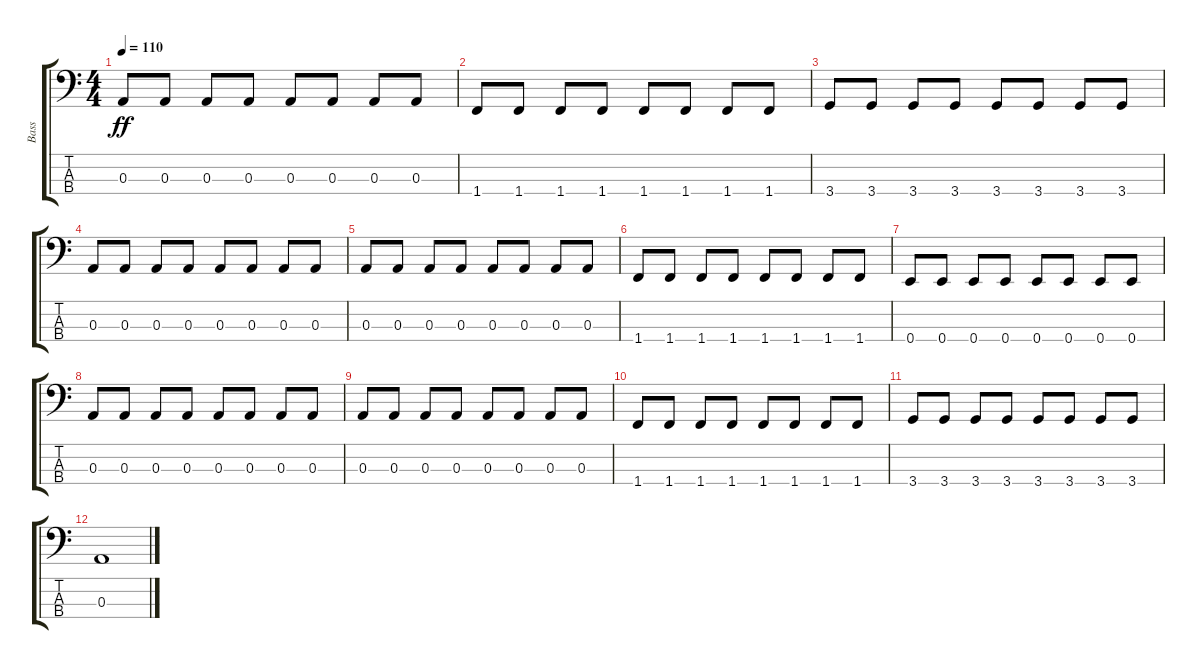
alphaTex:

\track ("Bass" "Bass") {instrument electricbasspick}
\staff {score tabs}
\tuning (G2 D2 A1 E1) {hide}
\ts (4 4)
\tempo 110
\clef f4
\ks c
0.3.8{dy ff} 0.3.8 0.3.8 0.3.8 0.3.8 0.3.8 0.3.8 0.3.8 |
1.4.8 1.4.8 1.4.8 1.4.8 1.4.8 1.4.8 1.4.8 1.4.8 |
3.4.8 3.4.8 3.4.8 3.4.8 3.4.8 3.4.8 3.4.8 3.4.8 |
0.3.8 0.3.8 0.3.8 0.3.8 0.3.8 0.3.8 0.3.8 0.3.8 |
0.3.8 0.3.8 0.3.8 0.3.8 0.3.8 0.3.8 0.3.8 0.3.8 |
1.4.8 1.4.8 1.4.8 1.4.8 1.4.8 1.4.8 1.4.8 1.4.8 |
0.4.8 0.4.8 0.4.8 0.4.8 0.4.8 0.4.8 0.4.8 0.4.8 |
0.3.8 0.3.8 0.3.8 0.3.8 0.3.8 0.3.8 0.3.8 0.3.8 |
0.3.8 0.3.8 0.3.8 0.3.8 0.3.8 0.3.8 0.3.8 0.3.8 |
1.4.8 1.4.8 1.4.8 1.4.8 1.4.8 1.4.8 1.4.8 1.4.8 |
3.4.8 3.4.8 3.4.8 3.4.8 3.4.8 3.4.8 3.4.8 3.4.8 |
0.3.1
